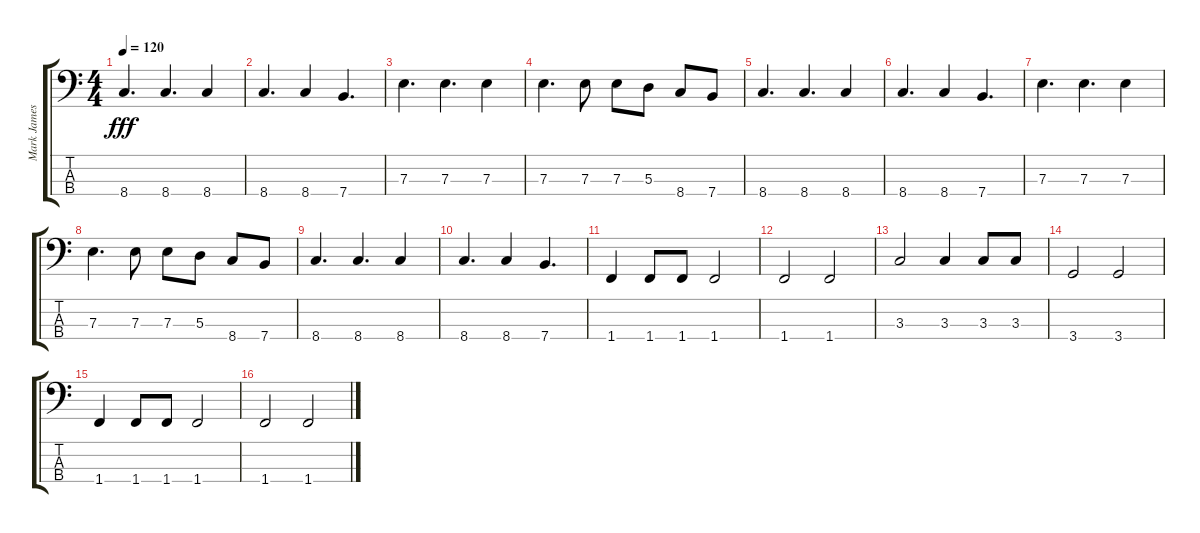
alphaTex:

\track ("Mark James Klepaski (basso)" "Mark James") {instrument electricbassfinger}
\staff {score tabs}
\tuning (G2 D2 A1 E1) {hide}
\ts (4 4)
\tempo 120
\clef f4
\ks c
8.4.4{d dy fff} 8.4.4{d} 8.4.4 |
8.4.4{d} 8.4.4 7.4.4{d} |
7.3.4{d} 7.3.4{d} 7.3.4 |
7.3.4{d} 7.3.8 7.3.8 5.3.8 8.4.8 7.4.8 |
8.4.4{d} 8.4.4{d} 8.4.4 |
8.4.4{d} 8.4.4 7.4.4{d} |
7.3.4{d} 7.3.4{d} 7.3.4 |
7.3.4{d} 7.3.8 7.3.8 5.3.8 8.4.8 7.4.8 |
8.4.4{d} 8.4.4{d} 8.4.4 |
8.4.4{d} 8.4.4 7.4.4{d} |
1.4.4 1.4.8 1.4.8 1.4.2 |
1.4.2 1.4.2 |
3.3.2 3.3.4 3.3.8 3.3.8 |
3.4.2 3.4.2 |
1.4.4 1.4.8 1.4.8 1.4.2 |
1.4.2 1.4.2
